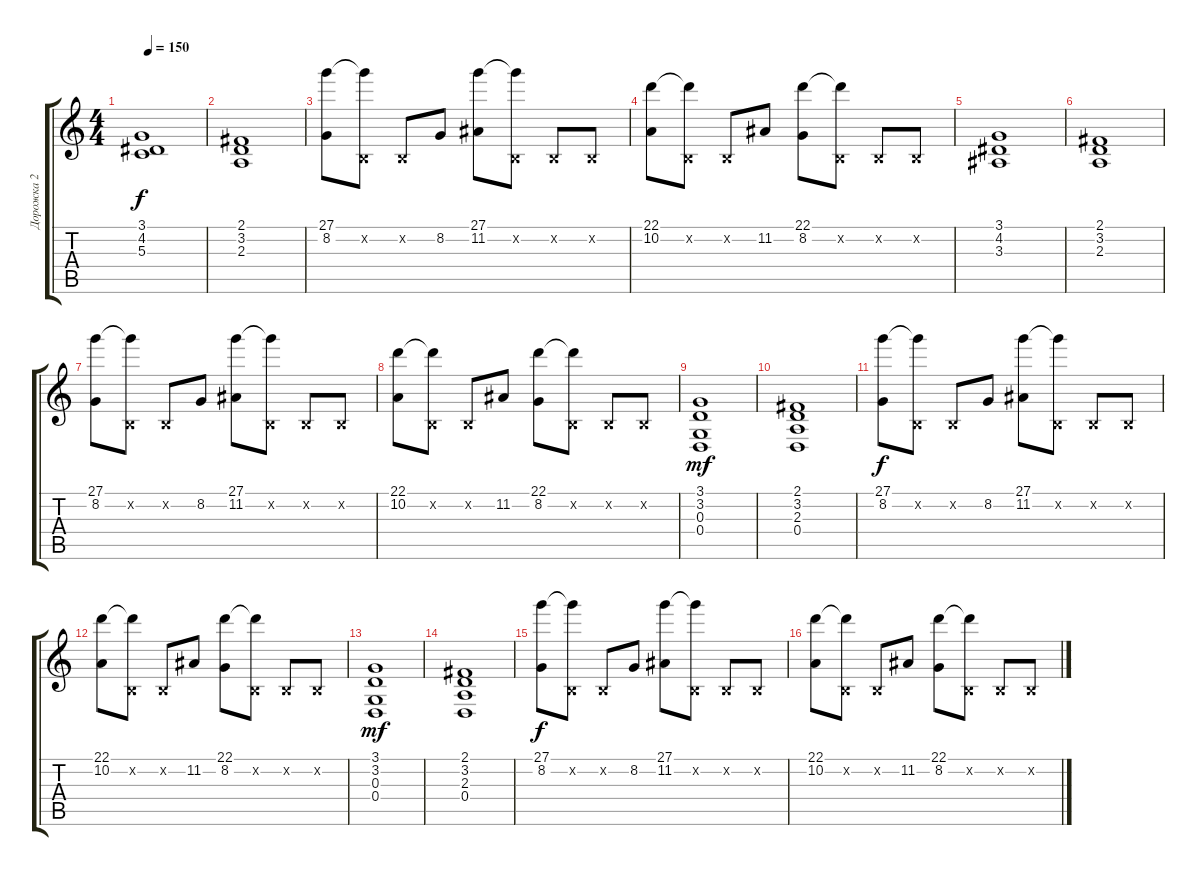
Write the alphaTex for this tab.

\track ("Дорожка 2" "Дорожка 2") {instrument stringensemble1}
\staff {score tabs}
\tuning (E4 B3 G3 D3 A2 E2) {hide}
\ts (4 4)
\tempo 150
\clef g2
\ks c
(3.1 4.2 5.3).1{dy f} |
(2.1 3.2 2.3).1 |
(27.1 8.2).8 (27.1{t} 0.2{x}).8 0.2{x}.8 8.2.8 (27.1 11.2).8 (27.1{t} 0.2{x}).8 0.2{x}.8 0.2{x}.8 |
(22.1 10.2).8 (22.1{t} 0.2{x}).8 0.2{x}.8 11.2.8 (22.1 8.2).8 (22.1{t} 0.2{x}).8 0.2{x}.8 0.2{x}.8 |
(3.1 4.2 3.3).1 |
(2.1 3.2 2.3).1 |
(27.1 8.2).8 (27.1{t} 0.2{x}).8 0.2{x}.8 8.2.8 (27.1 11.2).8 (27.1{t} 0.2{x}).8 0.2{x}.8 0.2{x}.8 |
(22.1 10.2).8 (22.1{t} 0.2{x}).8 0.2{x}.8 11.2.8 (22.1 8.2).8 (22.1{t} 0.2{x}).8 0.2{x}.8 0.2{x}.8 |
(3.1 3.2 0.3 0.4).1{dy mf} |
(2.1 3.2 2.3 0.4).1 |
(27.1 8.2).8{dy f} (27.1{t} 0.2{x}).8 0.2{x}.8 8.2.8 (27.1 11.2).8 (27.1{t} 0.2{x}).8 0.2{x}.8 0.2{x}.8 |
(22.1 10.2).8 (22.1{t} 0.2{x}).8 0.2{x}.8 11.2.8 (22.1 8.2).8 (22.1{t} 0.2{x}).8 0.2{x}.8 0.2{x}.8 |
(3.1 3.2 0.3 0.4).1{dy mf} |
(2.1 3.2 2.3 0.4).1 |
(27.1 8.2).8{dy f} (27.1{t} 0.2{x}).8 0.2{x}.8 8.2.8 (27.1 11.2).8 (27.1{t} 0.2{x}).8 0.2{x}.8 0.2{x}.8 |
(22.1 10.2).8 (22.1{t} 0.2{x}).8 0.2{x}.8 11.2.8 (22.1 8.2).8 (22.1{t} 0.2{x}).8 0.2{x}.8 0.2{x}.8
